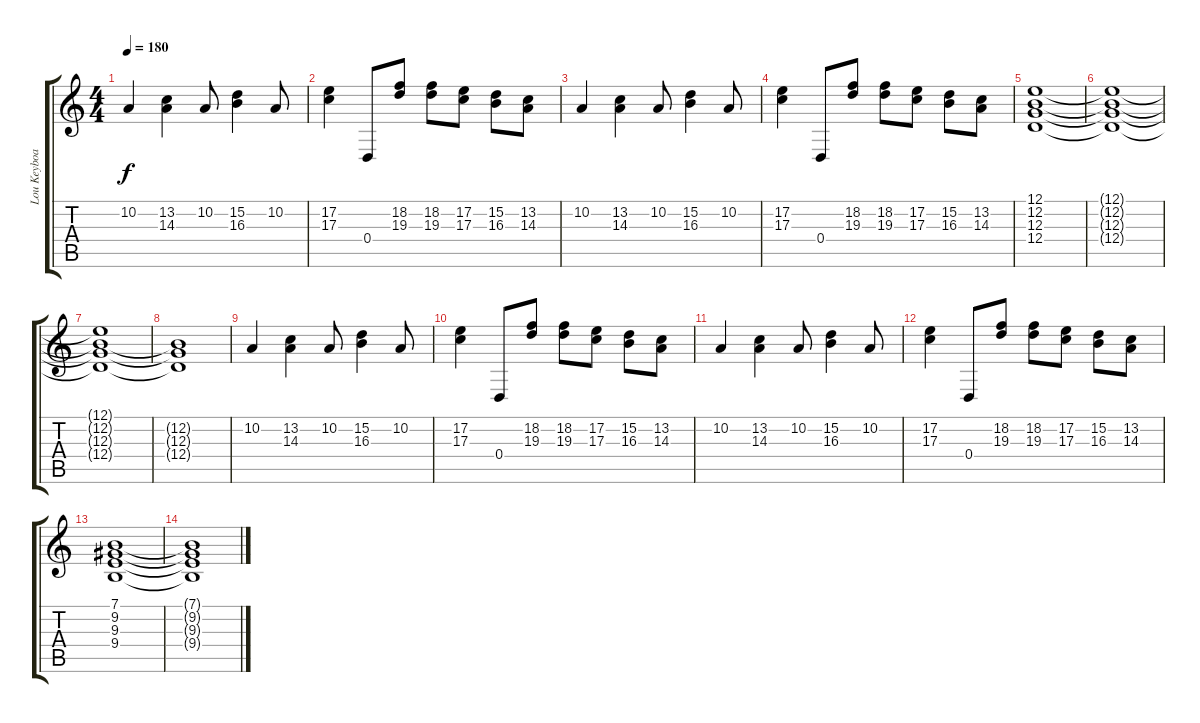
\track ("Lou Keyboard" "Lou Keyboa") {instrument rockorgan bank 1}
\staff {score tabs}
\tuning (E4 B3 G3 D3 A2 E2) {hide}
\ts (4 4)
\tempo 180
\clef g2
\ks c
10.2.4{dy f volume 8 instrument rockorgan} (13.2 14.3).4 10.2.8 (15.2 16.3).4 10.2.8 |
(17.2 17.3).4 0.4.8 (18.2 19.3).8 (18.2 19.3).8 (17.2 17.3).8 (15.2 16.3).8 (13.2 14.3).8 |
10.2.4{volume 8 instrument rockorgan} (13.2 14.3).4 10.2.8 (15.2 16.3).4 10.2.8 |
(17.2 17.3).4 0.4.8 (18.2 19.3).8 (18.2 19.3).8 (17.2 17.3).8 (15.2 16.3).8 (13.2 14.3).8 |
(12.1 12.2 12.3 12.4).1 |
(12.1{t} 12.2{t} 12.3{t} 12.4{t}).1 |
(12.1{t} 12.2{t} 12.3{t} 12.4{t}).1 |
(12.2{t} 12.3{t} 12.4{t}).1 |
10.2.4{volume 8 instrument rockorgan} (13.2 14.3).4 10.2.8 (15.2 16.3).4 10.2.8 |
(17.2 17.3).4 0.4.8 (18.2 19.3).8 (18.2 19.3).8 (17.2 17.3).8 (15.2 16.3).8 (13.2 14.3).8 |
10.2.4{volume 8 instrument rockorgan} (13.2 14.3).4 10.2.8 (15.2 16.3).4 10.2.8 |
(17.2 17.3).4 0.4.8 (18.2 19.3).8 (18.2 19.3).8 (17.2 17.3).8 (15.2 16.3).8 (13.2 14.3).8 |
(7.1 9.2 9.3 9.4).1 |
(7.1{t} 9.2{t} 9.3{t} 9.4{t}).1
